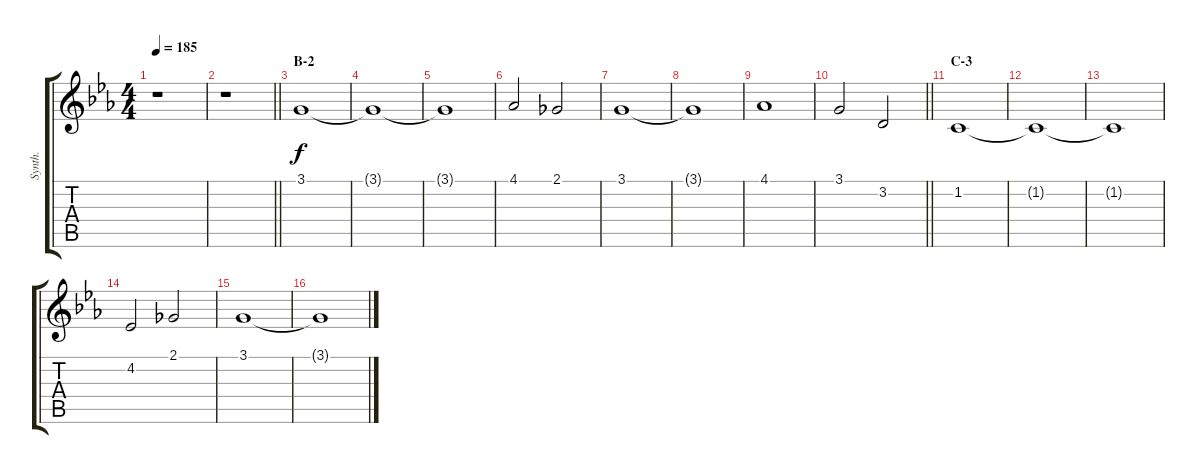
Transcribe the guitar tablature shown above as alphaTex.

\track ("Synth." "Synth.") {instrument lead2sawtooth}
\staff {score tabs}
\tuning (E4 B3 G3 D3 A2 E2) {hide}
\ts (4 4)
\tempo 185
\clef g2
\ks eb
r.1{dy f} |
\barLineRight lightlight
r.1 |
\section ("" "B-2")
3.1.1 |
3.1{t}.1 |
3.1{t}.1 |
4.1.2 2.1.2 |
3.1.1 |
3.1{t}.1 |
4.1.1 |
\barLineRight lightlight
3.1.2 3.2.2 |
\section ("" "C-3")
1.2.1 |
1.2{t}.1 |
1.2{t}.1 |
4.2.2 2.1.2 |
3.1.1 |
3.1{t}.1
